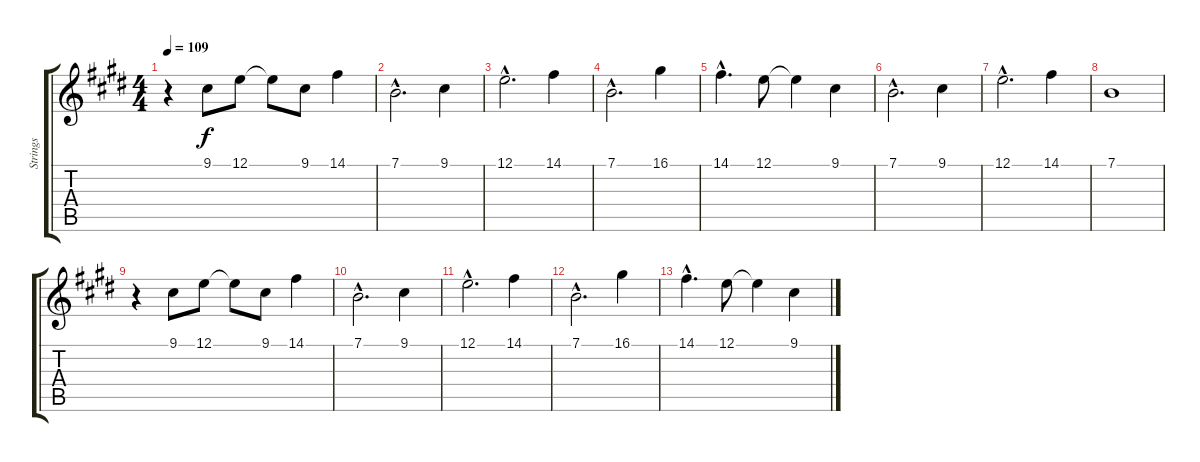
\track ("Strings" "Strings") {instrument synthstrings1}
\staff {score tabs}
\tuning (E4 B3 G3 D3 A2 E2) {hide}
\ts (4 4)
\tempo 109
\clef g2
\ks e
r.4{dy f} 9.1.8 12.1.8 12.1{t}.8 9.1.8 14.1.4 |
7.1{hac}.2{d} 9.1.4 |
12.1{hac}.2{d} 14.1.4 |
7.1{hac}.2{d} 16.1.4 |
14.1{hac}.4{d} 12.1.8 12.1{t}.4 9.1.4 |
7.1{hac}.2{d} 9.1.4 |
12.1{hac}.2{d} 14.1.4 |
7.1.1 |
r.4 9.1.8 12.1.8 12.1{t}.8 9.1.8 14.1.4 |
7.1{hac}.2{d} 9.1.4 |
12.1{hac}.2{d} 14.1.4 |
7.1{hac}.2{d} 16.1.4 |
14.1{hac}.4{d} 12.1.8 12.1{t}.4 9.1.4
